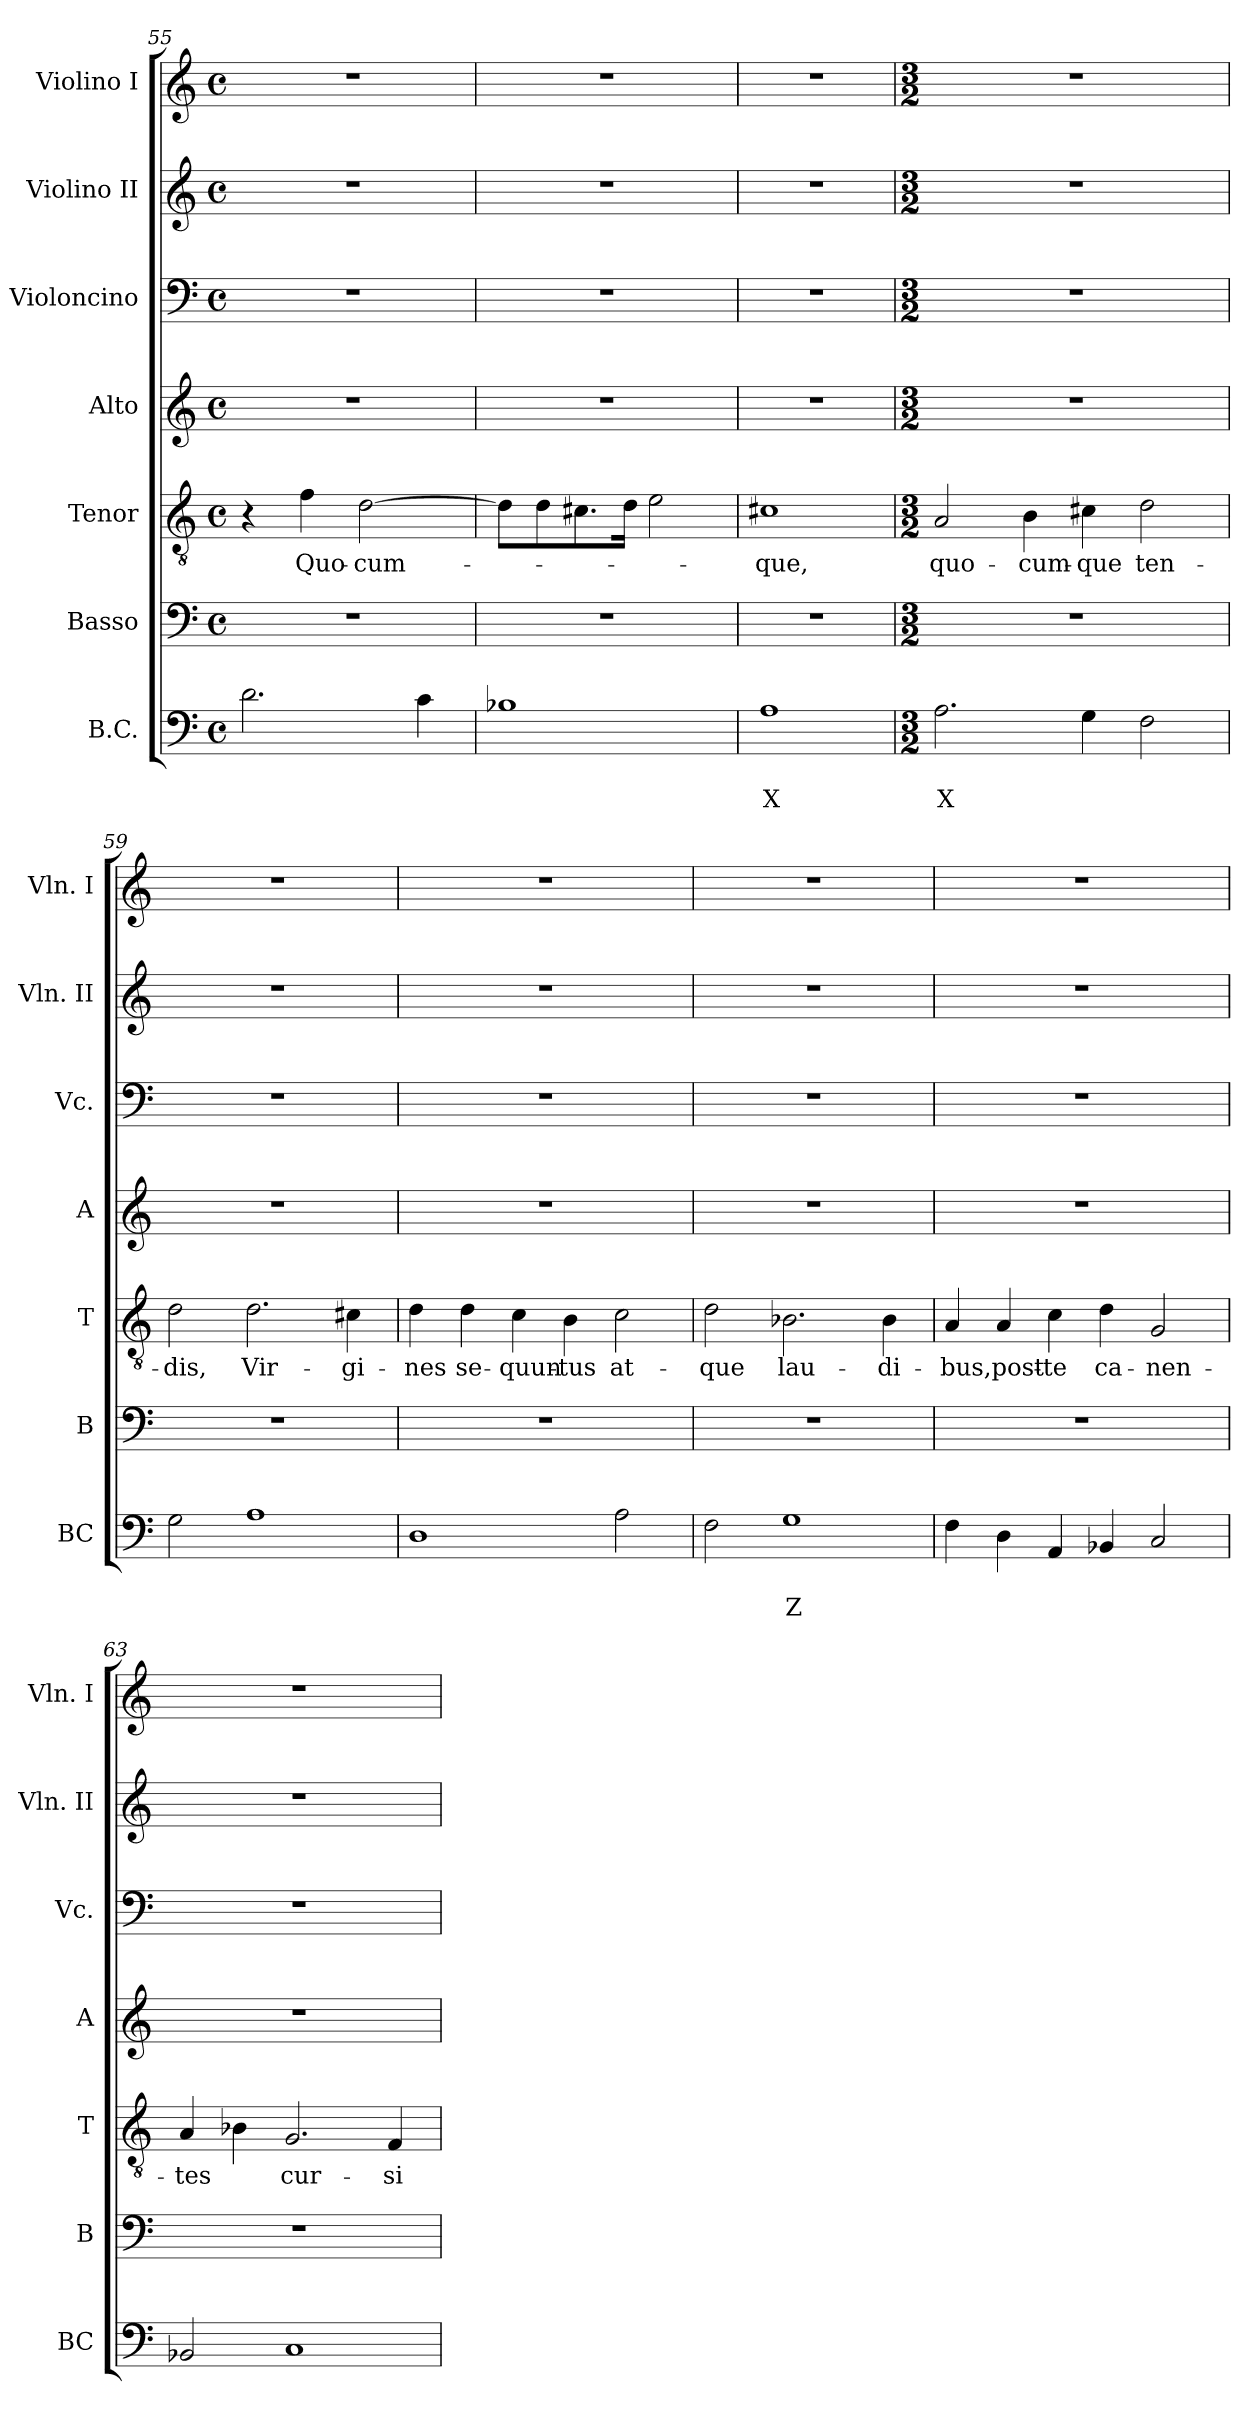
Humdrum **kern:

**kern	**text	**text	**kern	**kern	**text	**kern	**kern	**kern	**kern
*part7	*part7	*part7	*part6	*part5	*part5	*part4	*part3	*part2	*part1
*staff7	*staff7	*staff7	*staff6	*staff5	*staff5	*staff4	*staff3	*staff2	*staff1
*I"B.C.	*	*	*I"Basso	*I"Tenor	*	*I"Alto	*I"Violoncino	*I"Violino II	*I"Violino I
*I'BC	*	*	*I'B	*I'T	*	*I'A	*I'Vc.	*I'Vln. II	*I'Vln. I
!!LO:PB:g=z
*clefF4	*	*	*clefF4	*clefGv2	*	*clefG2	*clefF4	*clefG2	*clefG2
*k[]	*	*	*k[]	*k[]	*	*k[]	*k[]	*k[]	*k[]
*C:	*	*	*C:	*C:	*	*C:	*C:	*C:	*C:
*M4/4	*	*	*M4/4	*M4/4	*	*M4/4	*M4/4	*M4/4	*M4/4
*met(c)	*	*	*met(c)	*met(c)	*	*met(c)	*met(c)	*met(c)	*met(c)
=55	=55	=55	=55	=55	=55	=55	=55	=55	=55
2.d\	.	.	1r	4r	.	1r	1r	1r	1r
!	!	!	!	!	!LO:LY:b	!	!	!	!
.	.	.	.	4f\	Quo-	.	.	.	.
!	!	!	!	!	!LO:LY:b	!	!	!	!
.	.	.	.	[2d\	-cum-	.	.	.	.
4c\	.	.	.	.	.	.	.	.	.
=56	=56	=56	=56	=56	=56	=56	=56	=56	=56
1B-X	.	.	1r	8d\L]	.	1r	1r	1r	1r
.	.	.	.	8d\	.	.	.	.	.
.	.	.	.	8.c#X\	.	.	.	.	.
.	.	.	.	16d\Jk	.	.	.	.	.
.	.	.	.	2e\	.	.	.	.	.
=57	=57	=57	=57	=57	=57	=57	=57	=57	=57
!	!	!LO:LY:b	!	!	!LO:LY:b	!	!	!	!
1A	.	X	1r	1c#X	-que,	1r	1r	1r	1r
=58	=58	=58	=58	=58	=58	=58	=58	=58	=58
*M3/2	*	*	*M3/2	*M3/2	*	*M3/2	*M3/2	*M3/2	*M3/2
!	!	!LO:LY:b	!	!	!LO:LY:b	!	!	!	!
2.A\	.	X	1.r	2A/	quo-	1.r	1.r	1.r	1.r
!	!	!	!	!	!LO:LY:b	!	!	!	!
.	.	.	.	4B\	-cum-	.	.	.	.
!	!	!	!	!	!LO:LY:b	!	!	!	!
4G\	.	.	.	4c#X\	-que	.	.	.	.
!	!	!	!	!	!LO:LY:b	!	!	!	!
2F\	.	.	.	2d\	ten-	.	.	.	.
=59	=59	=59	=59	=59	=59	=59	=59	=59	=59
!	!	!	!	!	!LO:LY:b	!	!	!	!
2G\	.	.	1.r	2d\	-dis,	1.r	1.r	1.r	1.r
!	!	!	!	!	!LO:LY:b	!	!	!	!
1A	.	.	.	2.d\	Vir-	.	.	.	.
!	!	!	!	!	!LO:LY:b	!	!	!	!
.	.	.	.	4c#X\	-gi-	.	.	.	.
!!LO:LB:g=z
=60	=60	=60	=60	=60	=60	=60	=60	=60	=60
!	!	!	!	!	!LO:LY:b	!	!	!	!
1D	.	.	1.r	4d\	-nes	1.r	1.r	1.r	1.r
!	!	!	!	!	!LO:LY:b	!	!	!	!
.	.	.	.	4d\	se-	.	.	.	.
!	!	!	!	!	!LO:LY:b	!	!	!	!
.	.	.	.	4c\	-quun-	.	.	.	.
!	!	!	!	!	!LO:LY:b	!	!	!	!
.	.	.	.	4B\	-tus	.	.	.	.
!	!	!	!	!	!LO:LY:b	!	!	!	!
2A\	.	.	.	2c\	at-	.	.	.	.
=61	=61	=61	=61	=61	=61	=61	=61	=61	=61
!	!	!	!	!	!LO:LY:b	!	!	!	!
2F\	.	.	1.r	2d\	-que	1.r	1.r	1.r	1.r
!	!	!LO:LY:b	!	!	!LO:LY:b	!	!	!	!
1G	.	Z	.	2.B-X\	lau-	.	.	.	.
!	!	!	!	!	!LO:LY:b	!	!	!	!
.	.	.	.	4B-\	-di-	.	.	.	.
=62	=62	=62	=62	=62	=62	=62	=62	=62	=62
!	!	!	!	!	!LO:LY:b	!	!	!	!
4F\	.	.	1.r	4A/	-bus,	1.r	1.r	1.r	1.r
!	!	!	!	!	!LO:LY:b	!	!	!	!
4D\	.	.	.	4A/	post-	.	.	.	.
!	!	!	!	!	!LO:LY:b	!	!	!	!
4AA/	.	.	.	4c\	-te	.	.	.	.
!	!	!	!	!	!LO:LY:b	!	!	!	!
4BB-X/	.	.	.	4d\	ca-	.	.	.	.
!	!	!	!	!	!LO:LY:b	!	!	!	!
2C/	.	.	.	2G/	-nen-	.	.	.	.
=63	=63	=63	=63	=63	=63	=63	=63	=63	=63
!	!	!	!	!	!LO:LY:b	!	!	!	!
2BB-X/	.	.	1.r	4A/	-tes	1.r	1.r	1.r	1.r
.	.	.	.	4B-X\	.	.	.	.	.
!	!	!	!	!	!LO:LY:b	!	!	!	!
1C	.	.	.	2.G/	cur-	.	.	.	.
!	!	!	!	!	!LO:LY:b	!	!	!	!
.	.	.	.	4F/	-si-	.	.	.	.
=	=	=	=	=	=	=	=	=	=
*-	*-	*-	*-	*-	*-	*-	*-	*-	*-
